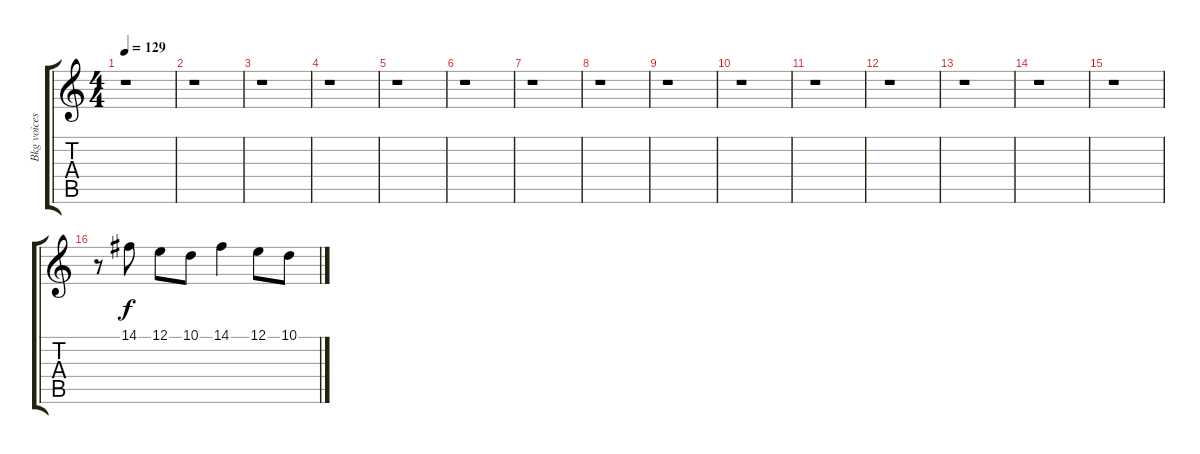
\track ("Bkg voices" "Bkg voices") {instrument choiraahs}
\staff {score tabs}
\tuning (E4 B3 G3 D3 A2 E2) {hide}
\ts (4 4)
\tempo 129
\clef g2
\ks c
r.1{dy f instrument choiraahs} |
r.1 |
r.1 |
r.1 |
r.1 |
r.1 |
r.1 |
r.1 |
r.1 |
r.1 |
r.1 |
r.1 |
r.1 |
r.1 |
r.1 |
r.8 14.1.8 12.1.8 10.1.8 14.1.4 12.1.8 10.1.8
